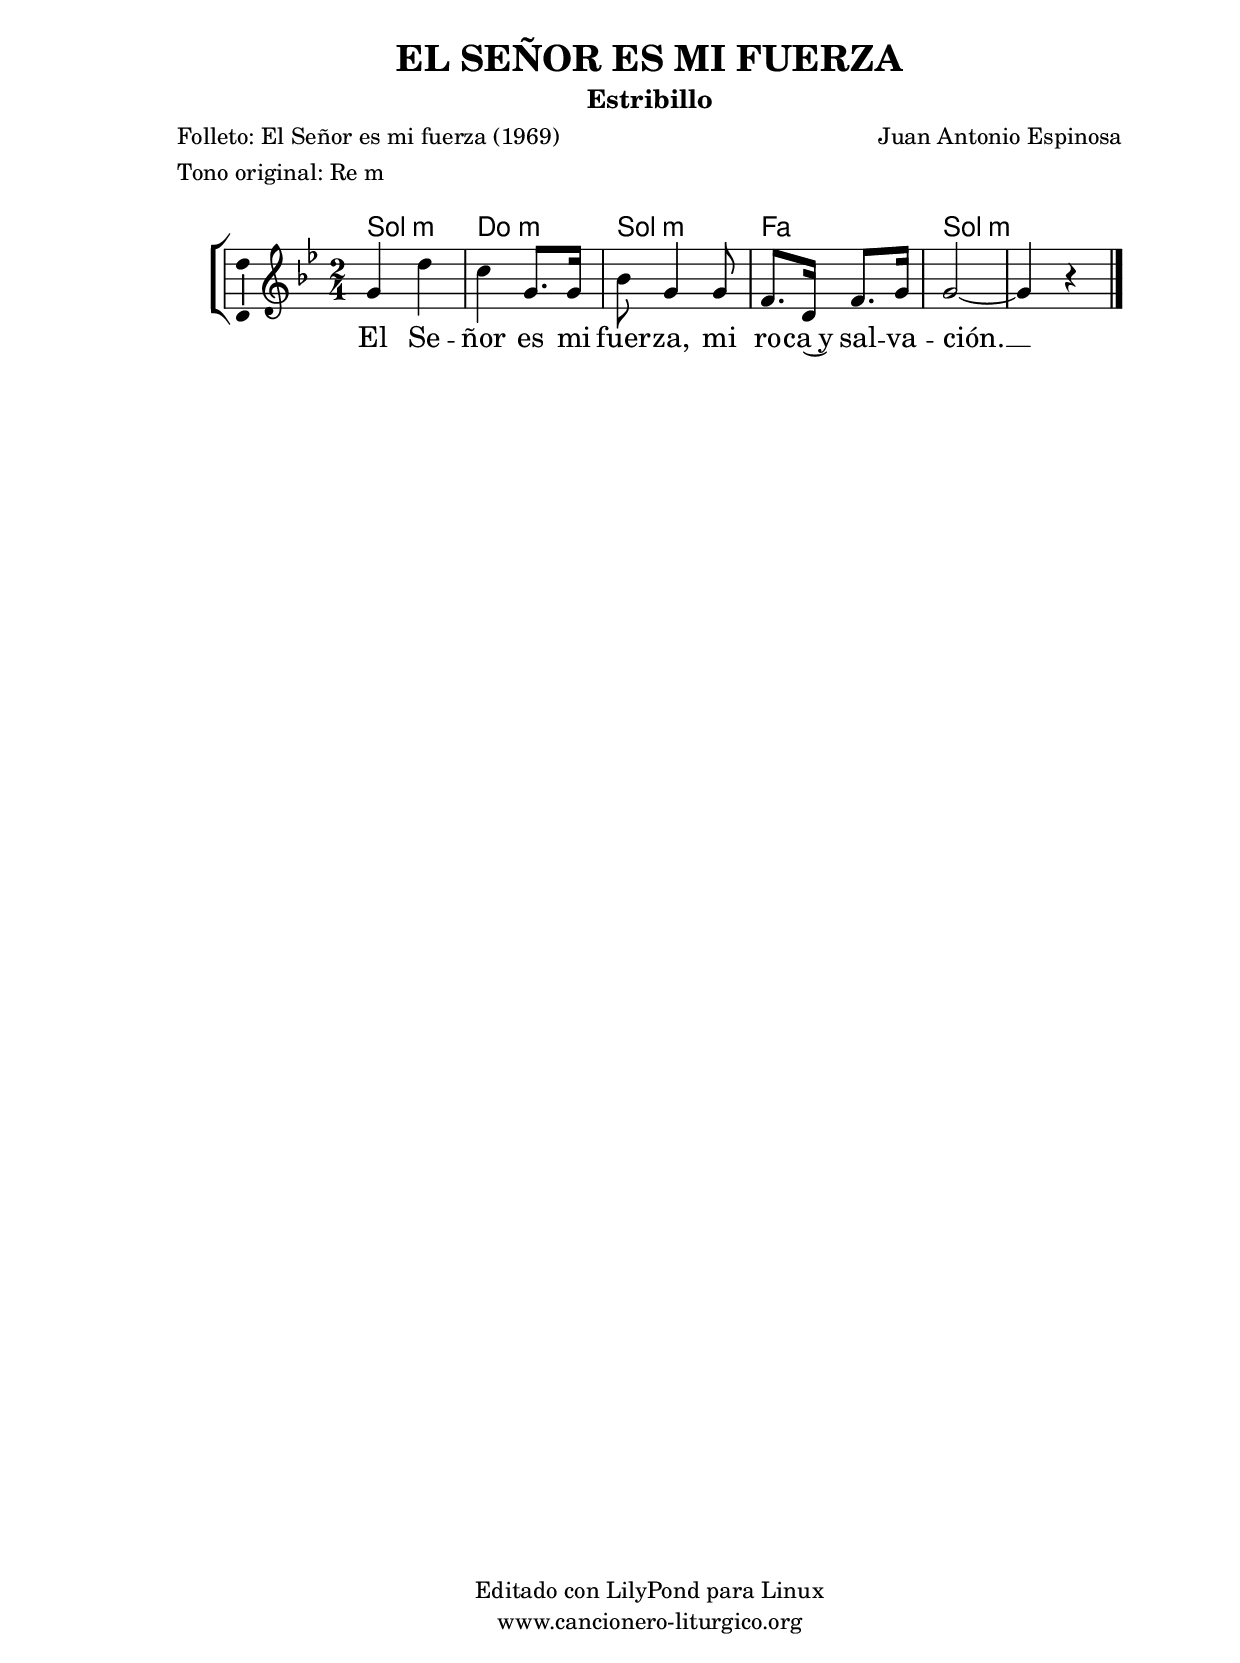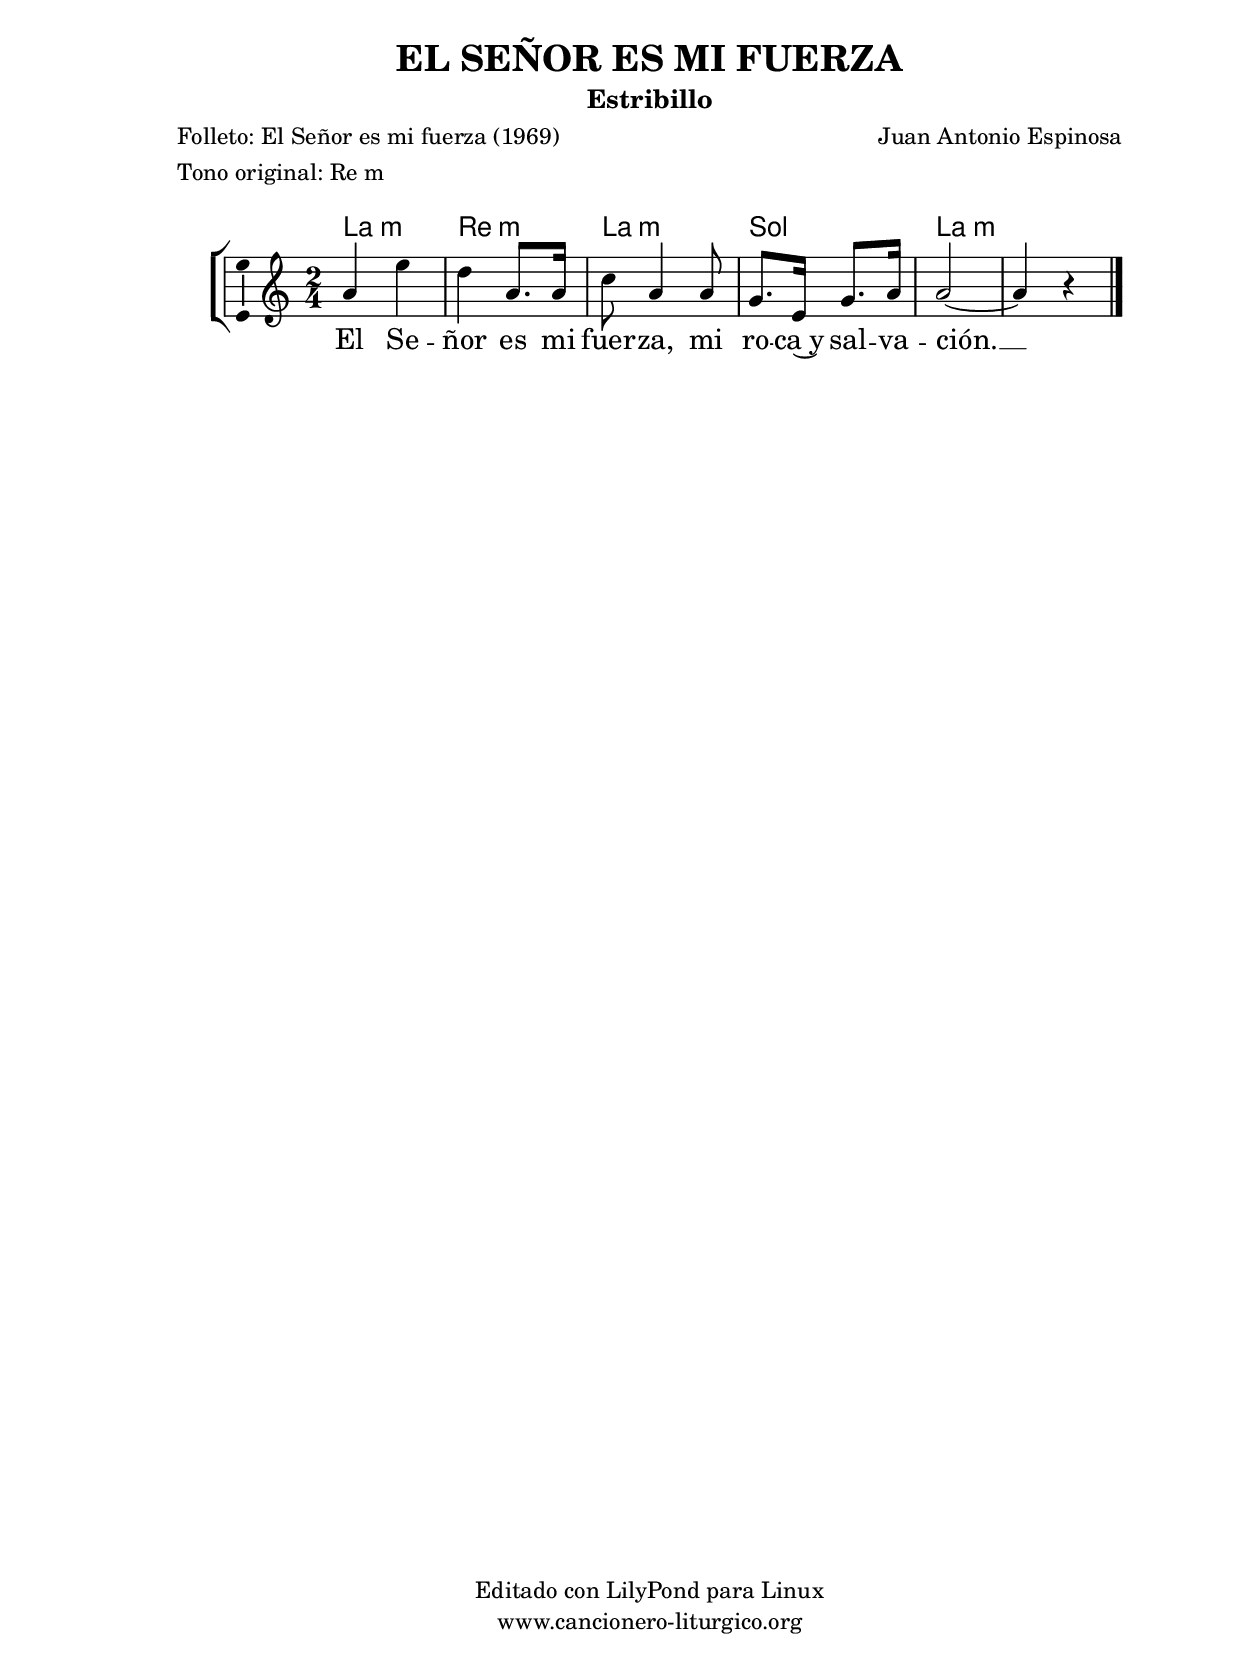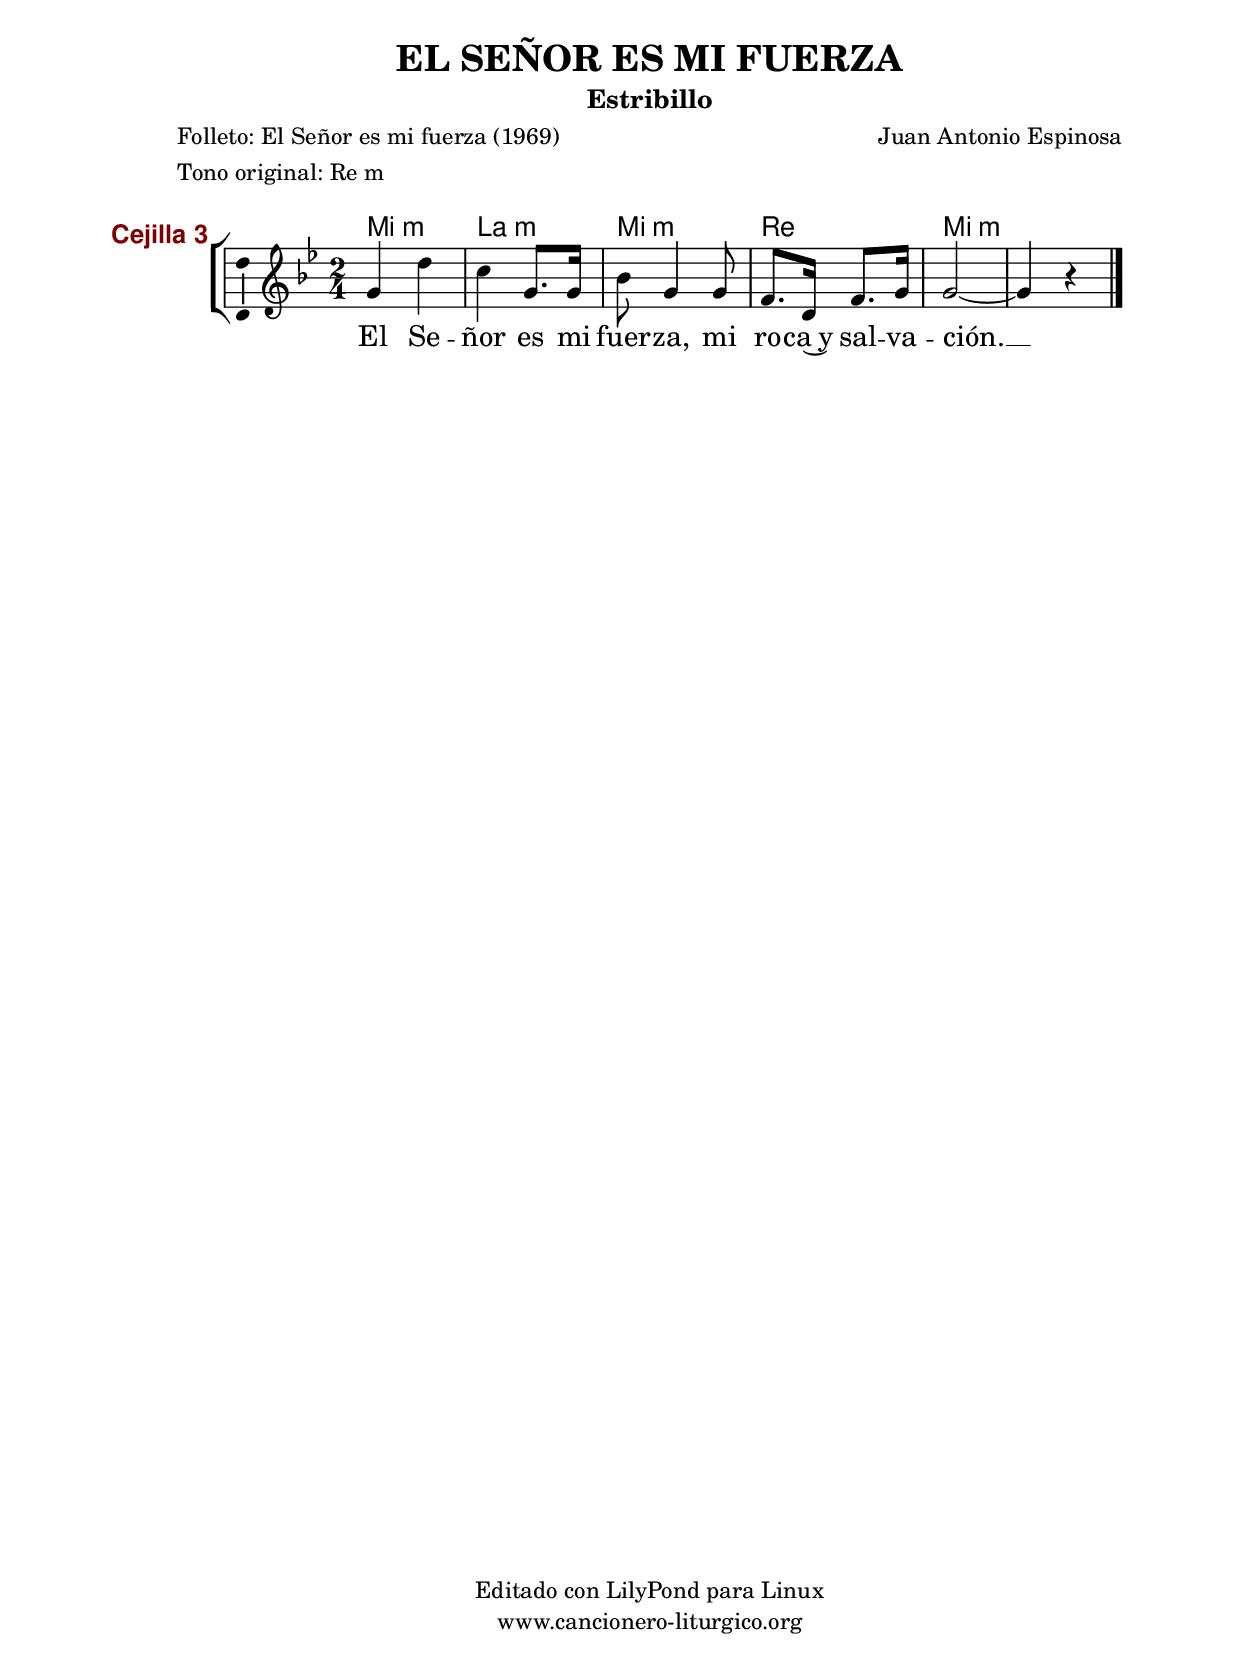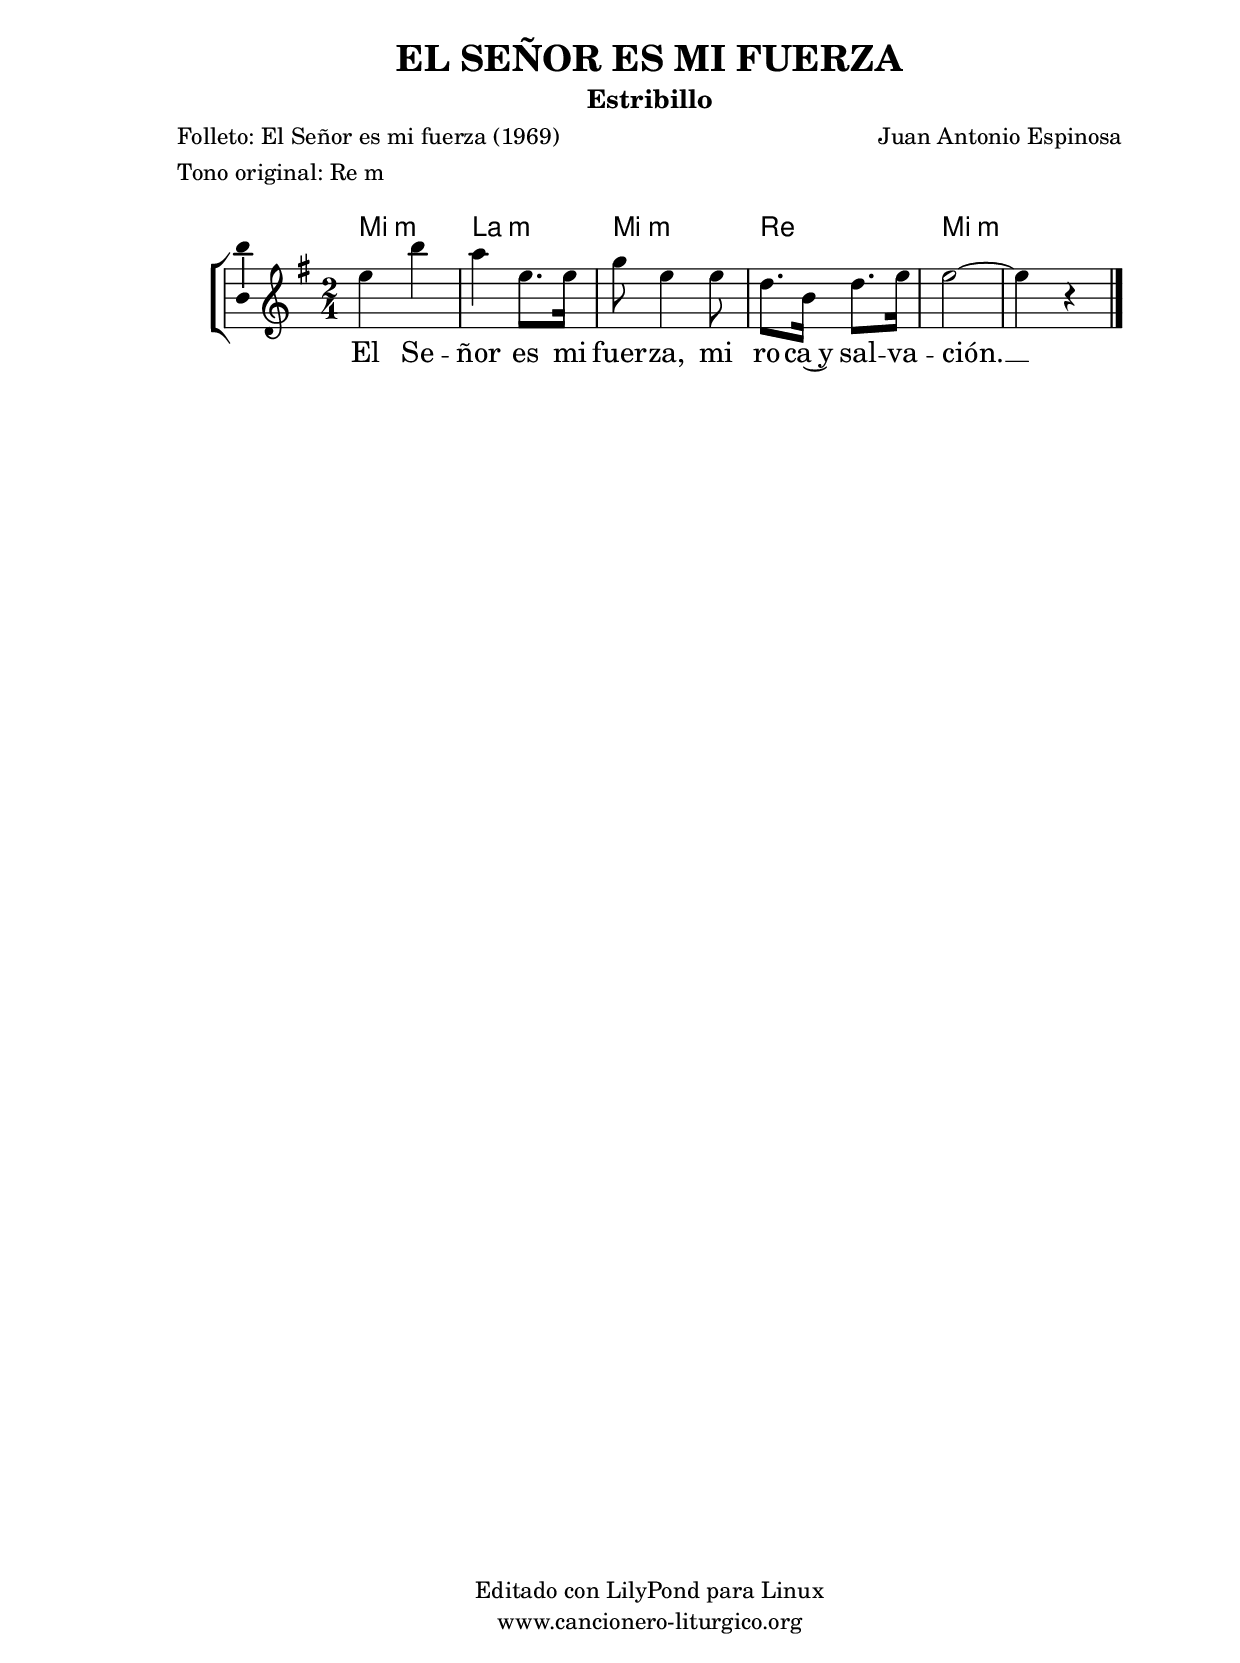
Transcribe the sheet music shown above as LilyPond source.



%versión de lilypond para la que se ha escrito esta partitura:
\version "2.16.0"

	%Tamaño papel
	#(set-default-paper-size "a4")
	%Tamaño partitura
	#(set-global-staff-size 20)
	%No responde al pulsar sobre una nota
	#(ly:set-option 'point-and-click #f)

%parámetros del encabezamiento:
\header {
	title = "EL SEÑOR ES MI FUERZA"
	subtitle = "Estribillo"
	composer = "Juan Antonio Espinosa"
	poet = "Folleto: El Señor es mi fuerza (1969)"
	meter = "Tono original: Re m"
	arranger = ""
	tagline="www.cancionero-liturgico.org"
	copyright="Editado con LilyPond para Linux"
	tiempo = ""
	usos = "Salmo, Aclamación"
	letra = ""
	}

%parámetros asociados al papel:
\paper  {
	oddHeaderMarkup = \markup {\fill-line { \on-the-fly #not-first-page \fromproperty #'header:title \on-the-fly #not-first-page \fromproperty #'header:composer }}
	evenHeaderMarkup = \markup {\fill-line { \fromproperty #'header:composer \fromproperty #'header:title }}
	#(set-paper-size "a4")
	print-page-number = ##f
	first-page-number = 1
	print-first-page-number = ##f
%	head-separation = 3.0 \cm
	top-margin = 2.0 \cm
	bottom-margin = 0.5\cm
%%%	bottom-margin = -2.0\cm
	left-margin = 3.0 \cm
	line-width = 16.0 \cm 
	indent = 8\mm
	interscoreline = 2.\mm
	between-system-space = 15\mm
%	para que las partituras no llenen la hoja:
	ragged-bottom = ##t
%	idem para la última hoja:
	ragged-last-bottom = ##f
%	para que las partituras llenen el ancho del papel:
	ragged-last = ##f
	after-title-space = 2.5 \cm
%page-count=1
%system-count=8

	%Flexible Vertical Spacing
%	markup-markup-spacing =
%	#'((basic-distance . 15) (minimum-distance . 15) (padding . 3))
	markup-system-spacing =
	#'((basic-distance . 15) (minimum-distance . 15) (padding . 3))
	system-system-spacing =
	#'((basic-distance . 15) (minimum-distance . 15) (padding . 3))
	score-system-spacing =
	#'((basic-distance . 15) (minimum-distance . 15) (padding . 5))
%	top-system-spacing = % header
%	#'((basic-distance . 8) (minimum-distance . 0) (padding . 0))
%	top-markup-spacing =
%	#'((basic-distance . 20) (minimum-distance . 20) (padding . 0))
	last-bottom-spacing = % footer
	#'((basic-distance . 5) (minimum-distance . 5) (padding . 0))
%	score-markup-spacing =
%	#'((basic-distance . 16) (minimum-distance . 13) (padding . 0))

	}


%parámetros que afectan a toda la partitura:
global =  {
	%clave de sol (G):
	\clef G
	%armadura:
	\transpose d g
	\key d \minor
	\tempo 4=100
	\set Score.tempoHideNote = ##t
	}


acordes = {
	\italianChords
	\chordmode {
	\transpose d g {

d2:m
g:m
d:m c
d:m
s

	}
	}
}

melodia = 
\transpose d g
{
	\relative c'{
	\time 2/4

d4 a'
g d8. d16
f8 d4 d8
c8. a16 c8. d16
d2~
d4 r4

\bar "|."
}
}


texto = \lyricmode {
El Se -- ñor es mi fuer -- za,
mi ro -- ca~y sal -- va -- ción. __

	}


acordesStaff = \context ChordNames = acordesStaff <<
	\set chordChanges = ##t
	\acordes
	>>


%%%%%%%%%%%%%%%%%%%%%%%%%%%%%%%%%%% CEJILLA %%%%%%%%%%%%%%%%%%%%%%%%%%%%%%%%%%%
acordescejilla = {
%%%	\override ChordNames.ChordName #'font-size = #-1
%%%	\override ChordNames.ChordName #'font-series = #'bold
	\transpose g e {
		\acordes
		}
	}

acordescejillaStaff = \context ChordNames = acordescejillaStaff <<
	\set Staff.instrumentName = \markup \with-color #darkred \larger \bold \sans "Cejilla 3"
	\set chordChanges = ##t
	\acordescejilla
	>>
%%%%%%%%%%%%%%%%%%%%%%%%%%%%%%%%%%% CEJILLA %%%%%%%%%%%%%%%%%%%%%%%%%%%%%%%%%%%


vozStaff = \context Voice = vozStaff
\with {\consists "Ambitus_engraver"}
<<
%	\set Staff.instrumentName = ""
%	\set Staff.shortInstrumentName = ""
%	\set Staff.midiInstrument = #"clarinet"
%	\set Staff.midiInstrument = #"cello"
%	\set Staff.midiInstrument = #"flute"
	\set Staff.midiInstrument = #"electric guitar (jazz)"
%	\set Staff.midiInstrument = #"english horn"
%	\set Staff.midiInstrument = #"violin"
%	\set Staff.midiInstrument = #"glockenspiel"
	\set Staff.midiMinimumVolume = #0.7
	\set Staff.midiMaximumVolume = #0.9
	\global
	\melodia
	>>

textoStaff = \context Lyrics = textoStaff <<
	\lyricsto vozStaff \texto
	>>


\book {
	\score {
		\context ChoirStaff {
			\override StaffGroup.SystemStartBracket #'collapse-height = #1
			\override Score.SystemStartBar #'collapse-height = #1
			<<
			\acordesStaff
			\vozStaff
			\textoStaff
			>>
			}
		\layout {
	    		\context {
				\Lyrics
				\override LyricText #'font-size = #2
				}
	   		 \context {
				\Score
				\override StaffSymbol #'staff-space = #(magstep +3)
				}
			}
		}
	\score {
		\unfoldRepeats
		\context ChoirStaff {
			<<
			\acordesStaff
			\vozStaff
			>>
			}
		\midi {
	  		\context {
	  			\Score
				tempoWholesPerMinute = #(ly:make-moment 70 4)
				}
			}
		}
	}


%Partitura para guitarra
#(define output-suffix "G")
\book {
	\score {
		\context ChoirStaff {
			\override StaffGroup.SystemStartBracket #'collapse-height = #1
			\override Score.SystemStartBar #'collapse-height = #1
			<<
			\acordescejillaStaff
			\vozStaff
			\textoStaff
			>>
			}
		\layout {
%%%%%%%%%%%%%%%%%%%%%%%%%%%%%%%%%%% CEJILLA %%%%%%%%%%%%%%%%%%%%%%%%%%%%%%%%%%%
			\context {
				\ChordNames \consists Instrument_name_engraver
				}
%%%%%%%%%%%%%%%%%%%%%%%%%%%%%%%%%%% CEJILLA %%%%%%%%%%%%%%%%%%%%%%%%%%%%%%%%%%%
	    		\context {
				\Lyrics
				\override LyricText #'font-size = #2
				}
	   		 \context {
				\Score
				\override StaffSymbol #'staff-space = #(magstep +3)
				}
			}
		}
	}


#(define output-suffix "C")
\book {
	\score {
		\context ChoirStaff {
			\override StaffGroup.SystemStartBracket #'collapse-height = #1
			\override Score.SystemStartBar #'collapse-height = #1
\transpose c d
			<<
			\acordesStaff
			\vozStaff
			\textoStaff
			>>
			}
		\layout {
	    		\context {
				\Lyrics
				\override LyricText #'font-size = #2
				}
	   		 \context {
				\Score
				\override StaffSymbol #'staff-space = #(magstep +3)
				}
			}
		}
	}


#(define output-suffix "S")
\book {
	\score {
		\context ChoirStaff {
			\override StaffGroup.SystemStartBracket #'collapse-height = #1
			\override Score.SystemStartBar #'collapse-height = #1
\transpose c a
			<<
			\acordesStaff
			\vozStaff
			\textoStaff
			>>
			}
		\layout {
	    		\context {
				\Lyrics
				\override LyricText #'font-size = #2
				}
	   		 \context {
				\Score
				\override StaffSymbol #'staff-space = #(magstep +3)
				}
			}
		}
	}


